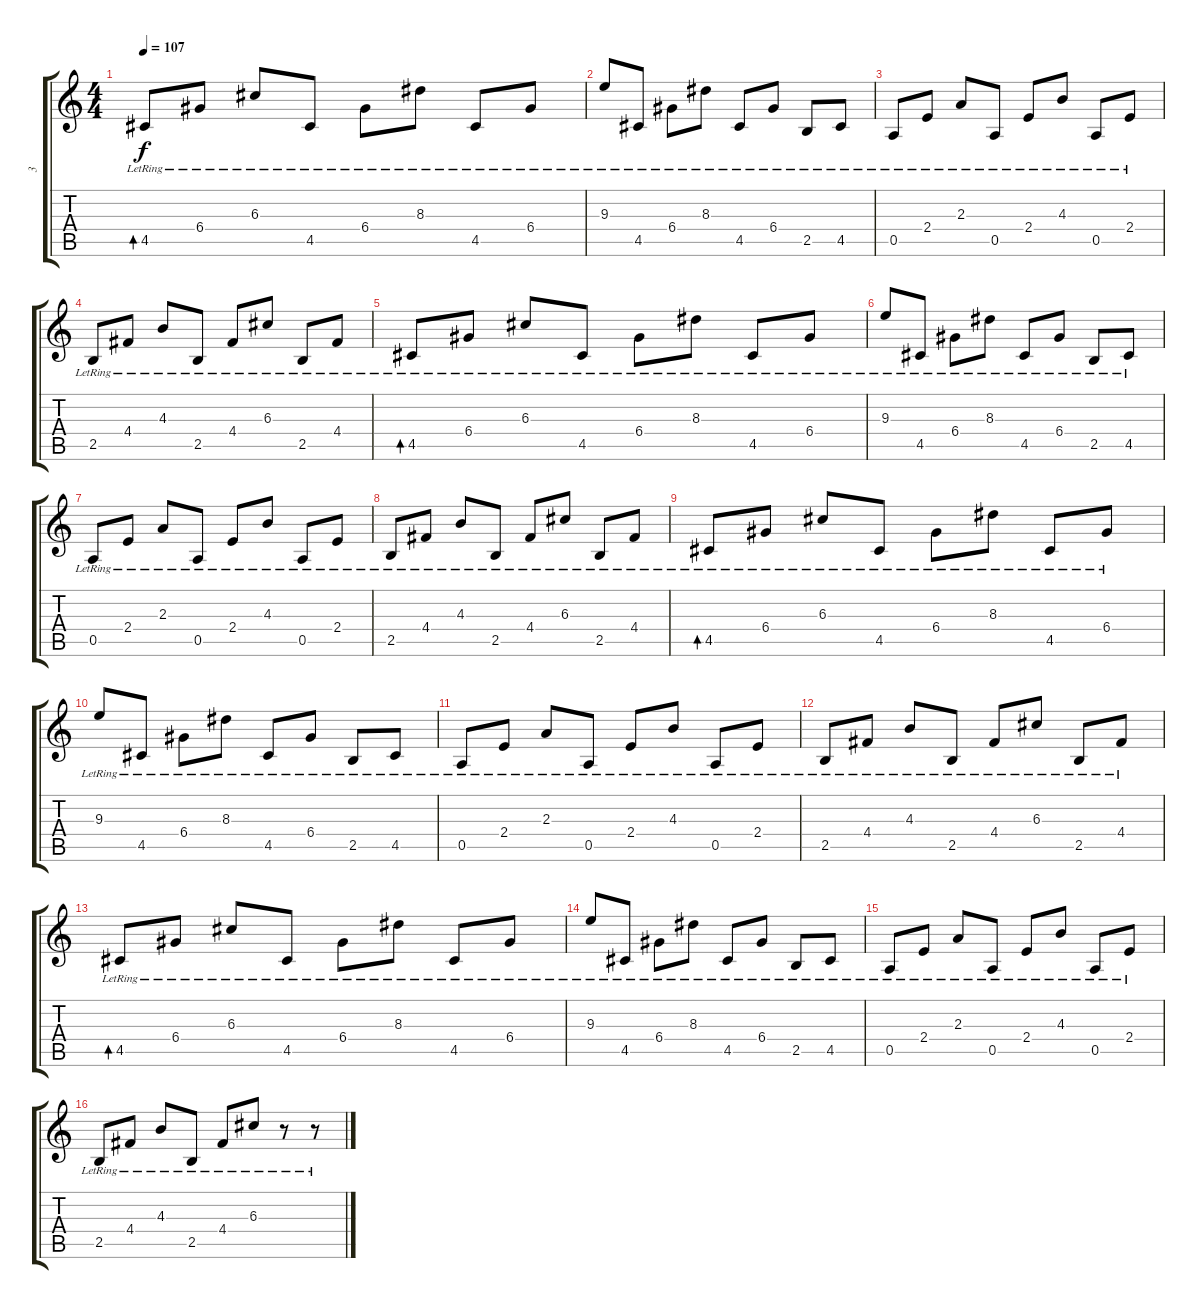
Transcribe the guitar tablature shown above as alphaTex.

\track ("3" "3") {instrument electricguitarmuted}
\staff {score tabs}
\tuning (E4 B3 G3 D3 A2 D2) {hide}
\ts (4 4)
\tempo 107
\clef g2
\ks c
4.5{lr}.8{bd 480 dy f} 6.4{lr}.8 6.3{lr}.8 4.5{lr}.8 6.4{lr}.8 8.3{lr}.8 4.5{lr}.8 6.4{lr}.8 |
9.3{lr}.8 4.5{lr}.8 6.4{lr}.8 8.3{lr}.8 4.5{lr}.8 6.4{lr}.8 2.5{lr}.8 4.5{lr}.8 |
0.5{lr}.8 2.4{lr}.8 2.3{lr}.8 0.5{lr}.8 2.4{lr}.8 4.3{lr}.8 0.5{lr}.8 2.4{lr}.8 |
2.5{lr}.8 4.4{lr}.8 4.3{lr}.8 2.5{lr}.8 4.4{lr}.8 6.3{lr}.8 2.5{lr}.8 4.4{lr}.8 |
4.5{lr}.8{bd 480} 6.4{lr}.8 6.3{lr}.8 4.5{lr}.8 6.4{lr}.8 8.3{lr}.8 4.5{lr}.8 6.4{lr}.8 |
9.3{lr}.8 4.5{lr}.8 6.4{lr}.8 8.3{lr}.8 4.5{lr}.8 6.4{lr}.8 2.5{lr}.8 4.5{lr}.8 |
0.5{lr}.8 2.4{lr}.8 2.3{lr}.8 0.5{lr}.8 2.4{lr}.8 4.3{lr}.8 0.5{lr}.8 2.4{lr}.8 |
2.5{lr}.8 4.4{lr}.8 4.3{lr}.8 2.5{lr}.8 4.4{lr}.8 6.3{lr}.8 2.5{lr}.8 4.4{lr}.8 |
4.5{lr}.8{bd 480} 6.4{lr}.8 6.3{lr}.8 4.5{lr}.8 6.4{lr}.8 8.3{lr}.8 4.5{lr}.8 6.4{lr}.8 |
9.3{lr}.8 4.5{lr}.8 6.4{lr}.8 8.3{lr}.8 4.5{lr}.8 6.4{lr}.8 2.5{lr}.8 4.5{lr}.8 |
0.5{lr}.8 2.4{lr}.8 2.3{lr}.8 0.5{lr}.8 2.4{lr}.8 4.3{lr}.8 0.5{lr}.8 2.4{lr}.8 |
2.5{lr}.8 4.4{lr}.8 4.3{lr}.8 2.5{lr}.8 4.4{lr}.8 6.3{lr}.8 2.5{lr}.8 4.4{lr}.8 |
4.5{lr}.8{bd 480} 6.4{lr}.8 6.3{lr}.8 4.5{lr}.8 6.4{lr}.8 8.3{lr}.8 4.5{lr}.8 6.4{lr}.8 |
9.3{lr}.8 4.5{lr}.8 6.4{lr}.8 8.3{lr}.8 4.5{lr}.8 6.4{lr}.8 2.5{lr}.8 4.5{lr}.8 |
0.5{lr}.8 2.4{lr}.8 2.3{lr}.8 0.5{lr}.8 2.4{lr}.8 4.3{lr}.8 0.5{lr}.8 2.4{lr}.8 |
2.5{lr}.8 4.4{lr}.8 4.3{lr}.8 2.5{lr}.8 4.4{lr}.8 6.3{lr}.8 r.8 r.8
